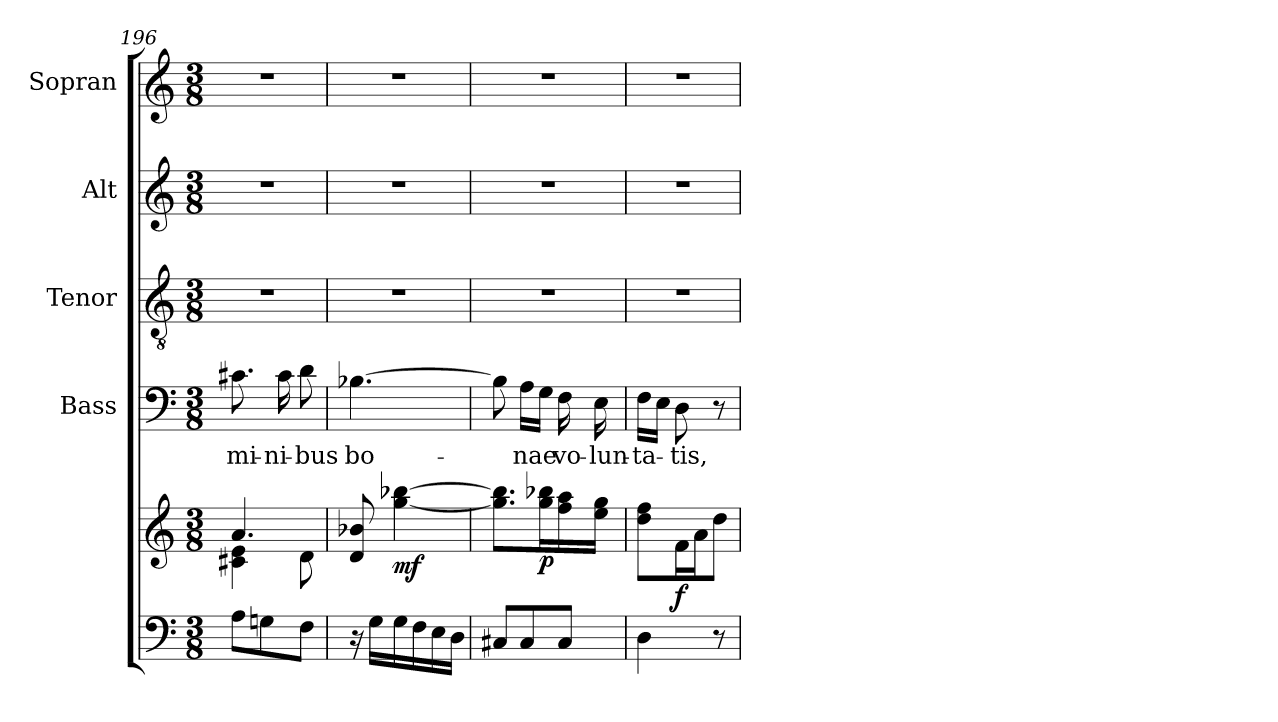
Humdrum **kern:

**kern	**kern	**dynam	**kern	**text	**kern	**kern	**kern
*part5	*part5	*part5	*part4	*part4	*part3	*part2	*part1
*staff6	*staff5	*staff5/6	*staff4	*staff4	*staff3	*staff2	*staff1
*	*	*	*I"Bass	*	*I"Tenor	*I"Alt	*I"Sopran
*	*	*	*I'B.	*	*I'T.	*I'A.	*I'S.
*clefF4	*clefG2	*	*clefF4	*	*clefGv2	*clefG2	*clefG2
*k[]	*k[]	*	*k[]	*	*k[]	*k[]	*k[]
*C:	*C:	*	*C:	*	*C:	*C:	*C:
*M3/8	*M3/8	*	*M3/8	*	*M3/8	*M3/8	*M3/8
=196	=196	=196	=196	=196	=196	=196	=196
*	*^	*	*	*	*	*	*
!	!	!	!	!	!LO:LY:b	!	!	!
8A\L	4.a/	4c#X\ 4e\	.	8.c#X\	-mi-	4.r	4.r	4.r
8Gn\	.	.	.	.	.	.	.	.
!	!	!	!	!	!LO:LY:b	!	!	!
.	.	.	.	16c#\	-ni-	.	.	.
!	!	!	!	!	!LO:LY:b	!	!	!
8F\J	.	8d\	.	8d\	-bus	.	.	.
=197	=197	=197	=197	=197	=197	=197	=197	=197
!	!	!	!	!	!LO:LY:b	!	!	!
*	*v	*v	*	*	*	*	*	*
16r	8d/ 8b-X/	.	[4.B-X\	bo-	4.r	4.r	4.r
16G\LL	.	.	.	.	.	.	.
!	!	!LO:DY:b	!	!	!	!	!
16G\	[4gg\ [4bb-X\	mf	.	.	.	.	.
16F\	.	.	.	.	.	.	.
16E\	.	.	.	.	.	.	.
16D\JJ	.	.	.	.	.	.	.
!!LO:PB:g=z
=198	=198	=198	=198	=198	=198	=198	=198
8C#X/L	8.gg\] 8.bb-\]L	.	8B-\]	.	4.r	4.r	4.r
!	!	!	!	!LO:LY:b	!	!	!
8C#/	.	.	16A\LL	-nae	.	.	.
!	!	!LO:DY:b	!	!	!	!	!
.	16gg\ 16bb-X\L	p	16G\JJ	.	.	.	.
!	!	!	!	!LO:LY:b	!	!	!
8C#/J	16ff\ 16aa\	.	16F\	vo-	.	.	.
!	!	!	!	!LO:LY:b	!	!	!
.	16ee\ 16gg\JJ	.	16E\	-lun-	.	.	.
=199	=199	=199	=199	=199	=199	=199	=199
!	!	!	!	!LO:LY:b	!	!	!
4D\	8dd\ 8ff\L	.	16F\LL	-ta-	4.r	4.r	4.r
.	.	.	16E\JJ	.	.	.	.
!	!	!LO:DY:b	!	!LO:LY:b	!	!	!
.	16f\L	f	8D\	-tis,	.	.	.
.	16a\J	.	.	.	.	.	.
8r	8dd\J	.	8r	.	.	.	.
=	=	=	=	=	=	=	=
*-	*-	*-	*-	*-	*-	*-	*-
